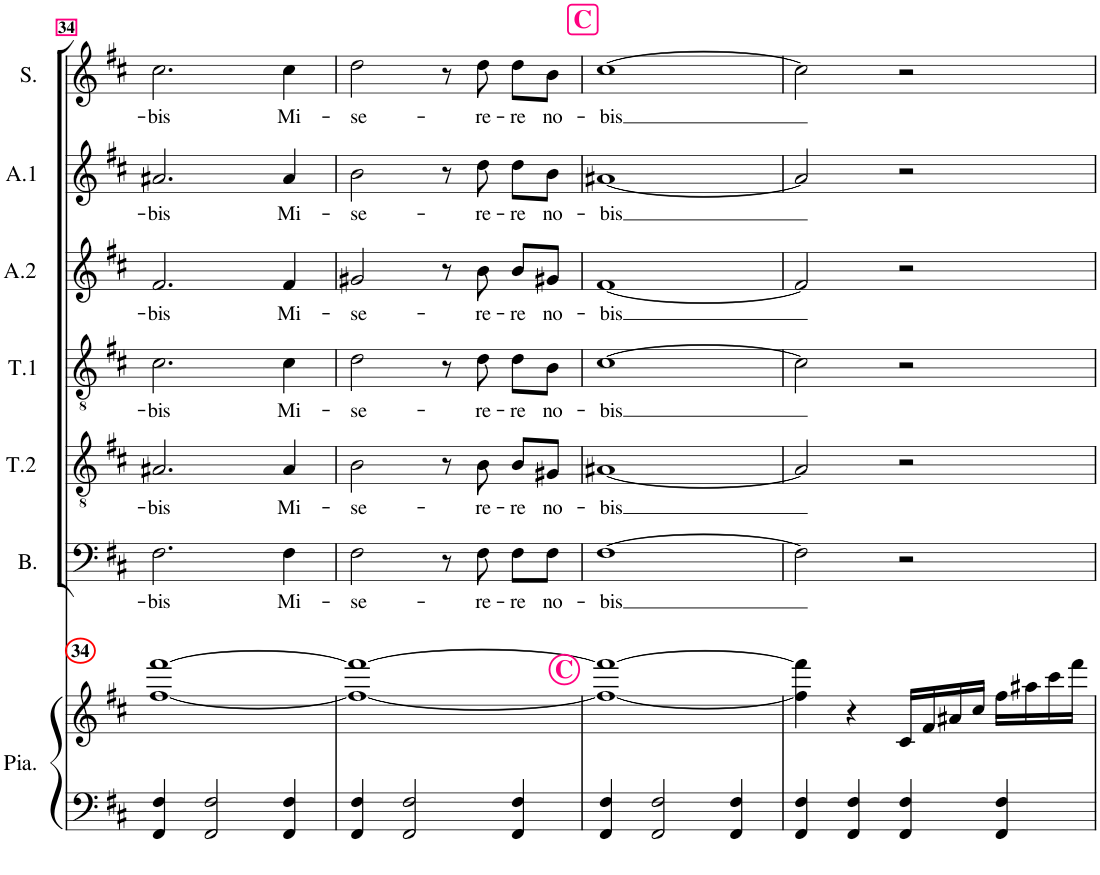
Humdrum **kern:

**kern	**kern	**kern	**text	**kern	**text	**kern	**text	**kern	**text	**kern	**text	**kern	**text
*part7	*part7	*part6	*part6	*part5	*part5	*part4	*part4	*part3	*part3	*part2	*part2	*part1	*part1
*staff8	*staff7	*staff6	*staff6	*staff5	*staff5	*staff4	*staff4	*staff3	*staff3	*staff2	*staff2	*staff1	*staff1
*I"Piano	*	*I"Basse	*	*I"Ténor 2	*	*I"Ténor 1	*	*I"Alto 2	*	*I"Alto 1	*	*I"Soprano	*
*I'Pia.	*	*I'B.	*	*I'T.2	*	*I'T.1	*	*I'A.2	*	*I'A.1	*	*I'S.	*
!!LO:PB:g=z
*clefF4	*clefG2	*clefF4	*	*clefGv2	*	*clefGv2	*	*clefG2	*	*clefG2	*	*clefG2	*
*k[f#c#]	*k[f#c#]	*k[f#c#]	*	*k[f#c#]	*	*k[f#c#]	*	*k[f#c#]	*	*k[f#c#]	*	*k[f#c#]	*
*M4/4	*M4/4	*M4/4	*	*M4/4	*	*M4/4	*	*M4/4	*	*M4/4	*	*M4/4	*
=34	=34	=34	=34	=34	=34	=34	=34	=34	=34	=34	=34	=34	=34
!	!LO:TX:a:B:t=34	!	!	!	!	!	!	!	!	!	!	!	!
!	!	!	!LO:LY:b	!	!LO:LY:b	!	!LO:LY:b	!	!LO:LY:b	!	!LO:LY:b	!	!LO:LY:b
4FF#/ 4F#/	[1ff# [1fff#	2.F#\	-bis	2.A#X/	-bis	2.c#\	-bis	2.f#/	-bis	2.a#X/	-bis	2.cc#\	-bis
2FF#/ 2F#/	.	.	.	.	.	.	.	.	.	.	.	.	.
!	!	!	!LO:LY:b	!	!LO:LY:b	!	!LO:LY:b	!	!LO:LY:b	!	!LO:LY:b	!	!LO:LY:b
4FF#/ 4F#/	.	4F#\	Mi-	4A#/	Mi-	4c#\	Mi-	4f#/	Mi-	4a#/	Mi-	4cc#\	Mi-
=35	=35	=35	=35	=35	=35	=35	=35	=35	=35	=35	=35	=35	=35
!	!	!	!LO:LY:b	!	!LO:LY:b	!	!LO:LY:b	!	!LO:LY:b	!	!LO:LY:b	!	!LO:LY:b
4FF#/ 4F#/	1ff#_ 1fff#_	2F#\	-se-	2B\	-se-	2d\	-se-	2g#X/	-se-	2b\	-se-	2dd\	-se-
2FF#/ 2F#/	.	.	.	.	.	.	.	.	.	.	.	.	.
.	.	8r	.	8r	.	8r	.	8r	.	8r	.	8r	.
!	!	!	!LO:LY:b	!	!LO:LY:b	!	!LO:LY:b	!	!LO:LY:b	!	!LO:LY:b	!	!LO:LY:b
.	.	8F#\	-re-	8B\	-re-	8d\	-re-	8b\	-re-	8dd\	-re-	8dd\	-re-
!	!	!	!LO:LY:b	!	!LO:LY:b	!	!LO:LY:b	!	!LO:LY:b	!	!LO:LY:b	!	!LO:LY:b
4FF#/ 4F#/	.	8F#\L	-re	8B/L	-re	8d\L	-re	8b/L	-re	8dd\L	-re	8dd\L	-re
!	!	!	!LO:LY:b	!	!LO:LY:b	!	!LO:LY:b	!	!LO:LY:b	!	!LO:LY:b	!	!LO:LY:b
.	.	8F#\J	no-	8G#X/J	no-	8B\J	no-	8g#X/J	no-	8b\J	no-	8b\J	no-
=36	=36	=36	=36	=36	=36	=36	=36	=36	=36	=36	=36	=36	=36
!	!LO:TX:a:B:color=#FF007F:t=C	!	!	!	!	!	!	!	!	!	!	!	!
!	!	!	!LO:LY:b	!	!LO:LY:b	!	!LO:LY:b	!	!LO:LY:b	!	!LO:LY:b	!	!LO:LY:b
4FF#/ 4F#/	1ff#_ 1fff#_	[1F#	-bis	[1A#X	-bis	[1c#	-bis	[1f#	-bis	[1a#X	-bis	[1cc#	-bis
2FF#/ 2F#/	.	.	.	.	.	.	.	.	.	.	.	.	.
4FF#/ 4F#/	.	.	.	.	.	.	.	.	.	.	.	.	.
=37	=37	=37	=37	=37	=37	=37	=37	=37	=37	=37	=37	=37	=37
4FF#/ 4F#/	4ff#\] 4fff#\]	2F#\]	.	2A#/]	.	2c#\]	.	2f#/]	.	2a#/]	.	2cc#\]	.
4FF#/ 4F#/	4r	.	.	.	.	.	.	.	.	.	.	.	.
4FF#/ 4F#/	16c#/LL	2r	.	2r	.	2r	.	2r	.	2r	.	2r	.
.	16f#/	.	.	.	.	.	.	.	.	.	.	.	.
.	16a#X/	.	.	.	.	.	.	.	.	.	.	.	.
.	16cc#/JJ	.	.	.	.	.	.	.	.	.	.	.	.
4FF#/ 4F#/	16ff#\LL	.	.	.	.	.	.	.	.	.	.	.	.
.	16aa#X\	.	.	.	.	.	.	.	.	.	.	.	.
.	16ccc#\	.	.	.	.	.	.	.	.	.	.	.	.
.	16fff#\JJ	.	.	.	.	.	.	.	.	.	.	.	.
=	=	=	=	=	=	=	=	=	=	=	=	=	=
*-	*-	*-	*-	*-	*-	*-	*-	*-	*-	*-	*-	*-	*-
